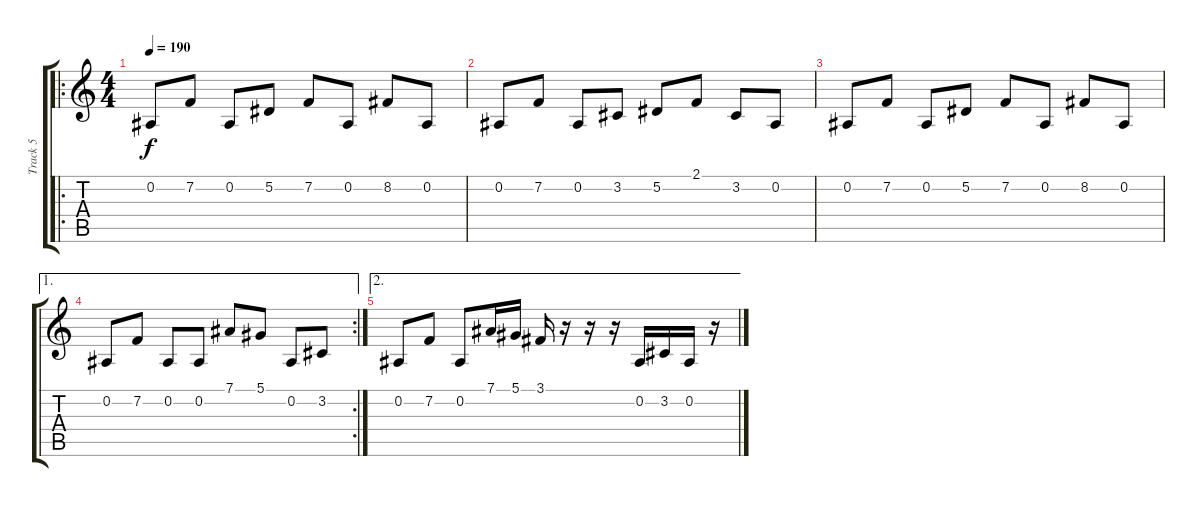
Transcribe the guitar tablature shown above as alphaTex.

\track ("Track 5" "Track 5") {instrument stringensemble1}
\staff {score tabs}
\tuning (Eb4 Bb3 Gb3 Db3 Ab2 Eb2) {hide}
\ro
\ts (4 4)
\tempo 190
\clef g2
\ks c
0.2.8{dy f} 7.2.8 0.2.8 5.2.8 7.2.8 0.2.8 8.2.8 0.2.8 |
0.2.8 7.2.8 0.2.8 3.2.8 5.2.8 2.1.8 3.2.8 0.2.8 |
0.2.8 7.2.8 0.2.8 5.2.8 7.2.8 0.2.8 8.2.8 0.2.8 |
\ae 1
\rc 2
0.2.8 7.2.8 0.2.8 0.2.8 7.1.8 5.1.8 0.2.8 3.2.8 |
\ae 2
0.2.8 7.2.8 0.2.8 7.1.16 5.1.16 3.1.16 r.16 r.16 r.16 0.2.16 3.2.16 0.2.16 r.16
